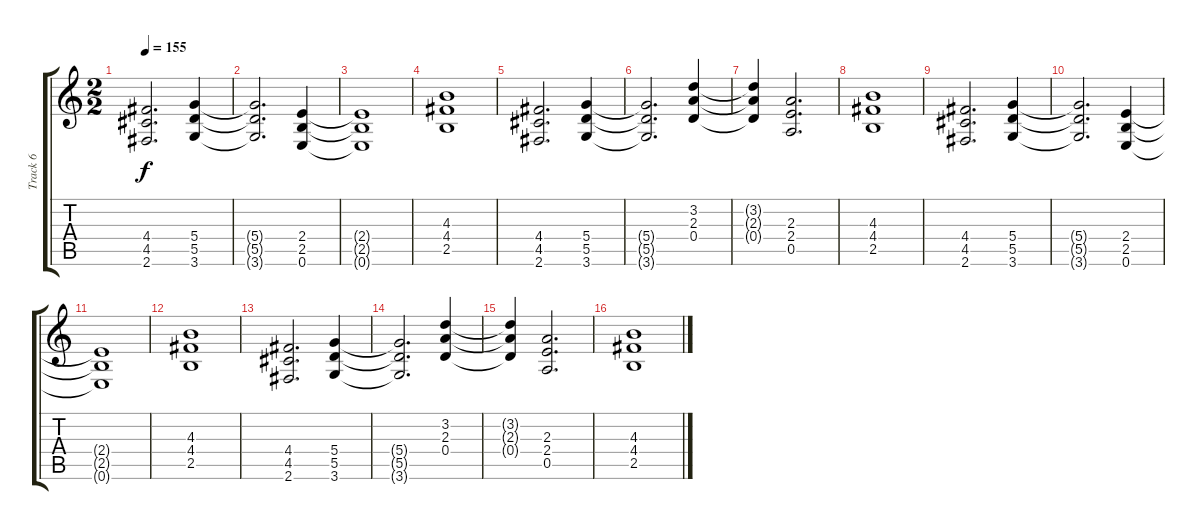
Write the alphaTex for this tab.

\track ("Track 6" "Track 6") {instrument overdrivenguitar}
\staff {score tabs}
\tuning (E4 B3 G3 D3 A2 E2) {hide}
\ts (2 2)
\tempo 155
\clef g2
\ks c
(4.4 4.5 2.6).2{d dy f} (5.4 5.5 3.6).4 |
(5.4{t} 5.5{t} 3.6{t}).2{d} (2.4 2.5 0.6).4 |
(2.4{t} 2.5{t} 0.6{t}).1 |
(4.3 4.4 2.5).1 |
(4.4 4.5 2.6).2{d} (5.4 5.5 3.6).4 |
(5.4{t} 5.5{t} 3.6{t}).2{d} (3.2 2.3 0.4).4 |
(3.2{t} 2.3{t} 0.4{t}).4 (2.3 2.4 0.5).2{d} |
(4.3 4.4 2.5).1 |
(4.4 4.5 2.6).2{d} (5.4 5.5 3.6).4 |
(5.4{t} 5.5{t} 3.6{t}).2{d} (2.4 2.5 0.6).4 |
(2.4{t} 2.5{t} 0.6{t}).1 |
(4.3 4.4 2.5).1 |
(4.4 4.5 2.6).2{d} (5.4 5.5 3.6).4 |
(5.4{t} 5.5{t} 3.6{t}).2{d} (3.2 2.3 0.4).4 |
(3.2{t} 2.3{t} 0.4{t}).4 (2.3 2.4 0.5).2{d} |
(4.3 4.4 2.5).1
